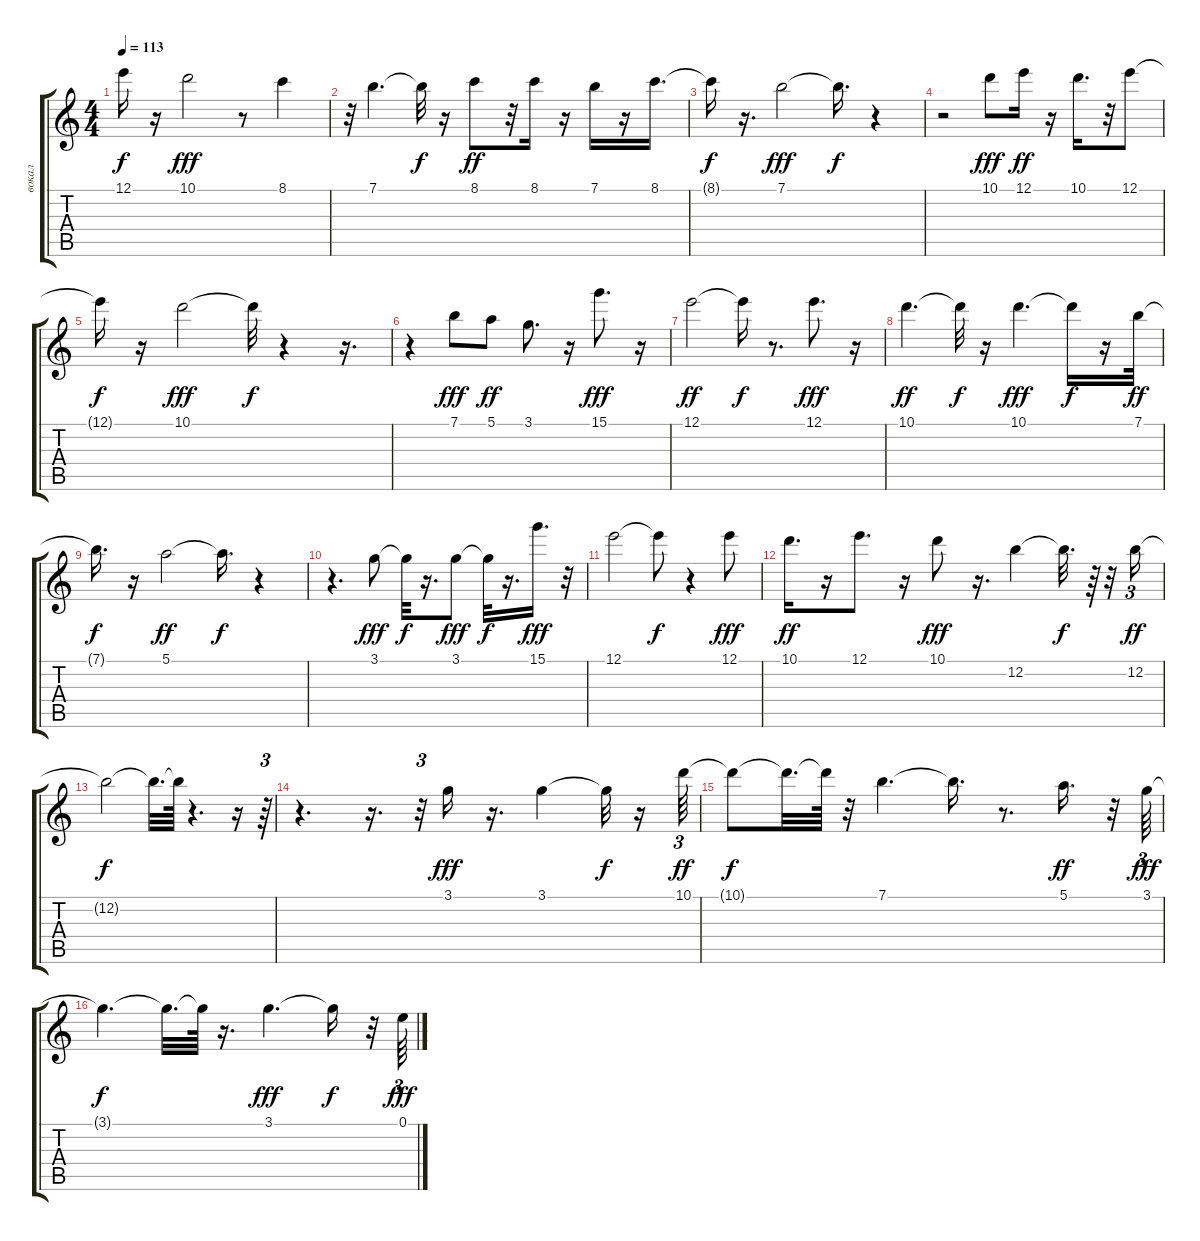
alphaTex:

\track ("вокал" "вокал") {instrument acousticguitarsteel}
\staff {score tabs}
\tuning (E4 B3 G3 D3 A2 E2) {hide}
\ts (4 4)
\tempo 113
\clef g2
\ks c
12.1{t}.16{dy f} r.16 10.1.2{dy fff} r.8 8.1.4 |
r.32 7.1.4{d} 7.1{t}.32{dy f} r.16 8.1.8{dy ff} r.32 8.1.16 r.16 7.1.16 r.16 8.1.16{d} |
8.1{t}.16{dy f} r.16{d} 7.1.2{dy fff} 7.1{t}.16{d dy f} r.4 |
r.2 10.1.8{dy fff} 12.1.16{dy ff} r.16 10.1.16{d} r.32 12.1.8 |
12.1{t}.16{dy f} r.16 10.1.2{dy fff} 10.1{t}.32{dy f} r.4 r.16{d} |
r.4 7.1.8{dy fff} 5.1.8{dy ff} 3.1.8{d} r.16 15.1.8{d dy fff} r.16 |
12.1.2{dy ff} 12.1{t}.16{dy f} r.8{d} 12.1.8{d dy fff} r.16 |
10.1.4{d dy ff} 10.1{t}.32{dy f} r.16 10.1.4{d dy fff} 10.1{t}.16{dy f} r.16 7.1.32{dy ff} |
7.1{t}.16{d dy f} r.16 5.1.2{dy ff} 5.1{t}.16{d dy f} r.4 |
r.4{d} 3.1.8{dy fff} 3.1{t}.32{dy f} r.16{d} 3.1.8{dy fff} 3.1{t}.32{dy f} r.16{d} 15.1.16{d dy fff} r.32 |
12.1.2 12.1{t}.8{dy f} r.4 12.1.8{dy fff} |
10.1.16{d dy ff} r.16 12.1.8{d} r.16 10.1.8{dy fff} r.16{d} 12.2.4 12.2{t}.32{d dy f} r.64 r.32 12.2.16{tu (3 2) dy ff} |
12.2{t}.2{dy f} 12.2{t}.32{d} 12.2{t}.64 r.4{d} r.16 r.64{tu (3 2)} |
r.4{d} r.16{d} r.32{tu (3 2)} 3.1.16{dy fff} r.16{d} 3.1.4 3.1{t}.32{dy f} r.16 10.1.64{tu (3 2) dy ff} |
10.1{t}.8{dy f} 10.1{t}.32{d} 10.1{t}.64 r.32 7.1.4{d} 7.1{t}.16{d} r.8{d} 5.1.16{d dy ff} r.32 3.1.64{tu (3 2) dy fff} |
3.1{t}.4{d dy f} 3.1{t}.32{d} 3.1{t}.64 r.16{d} 3.1.4{d dy fff} 3.1{t}.16{dy f} r.32 0.1.64{tu (3 2) dy fff}
